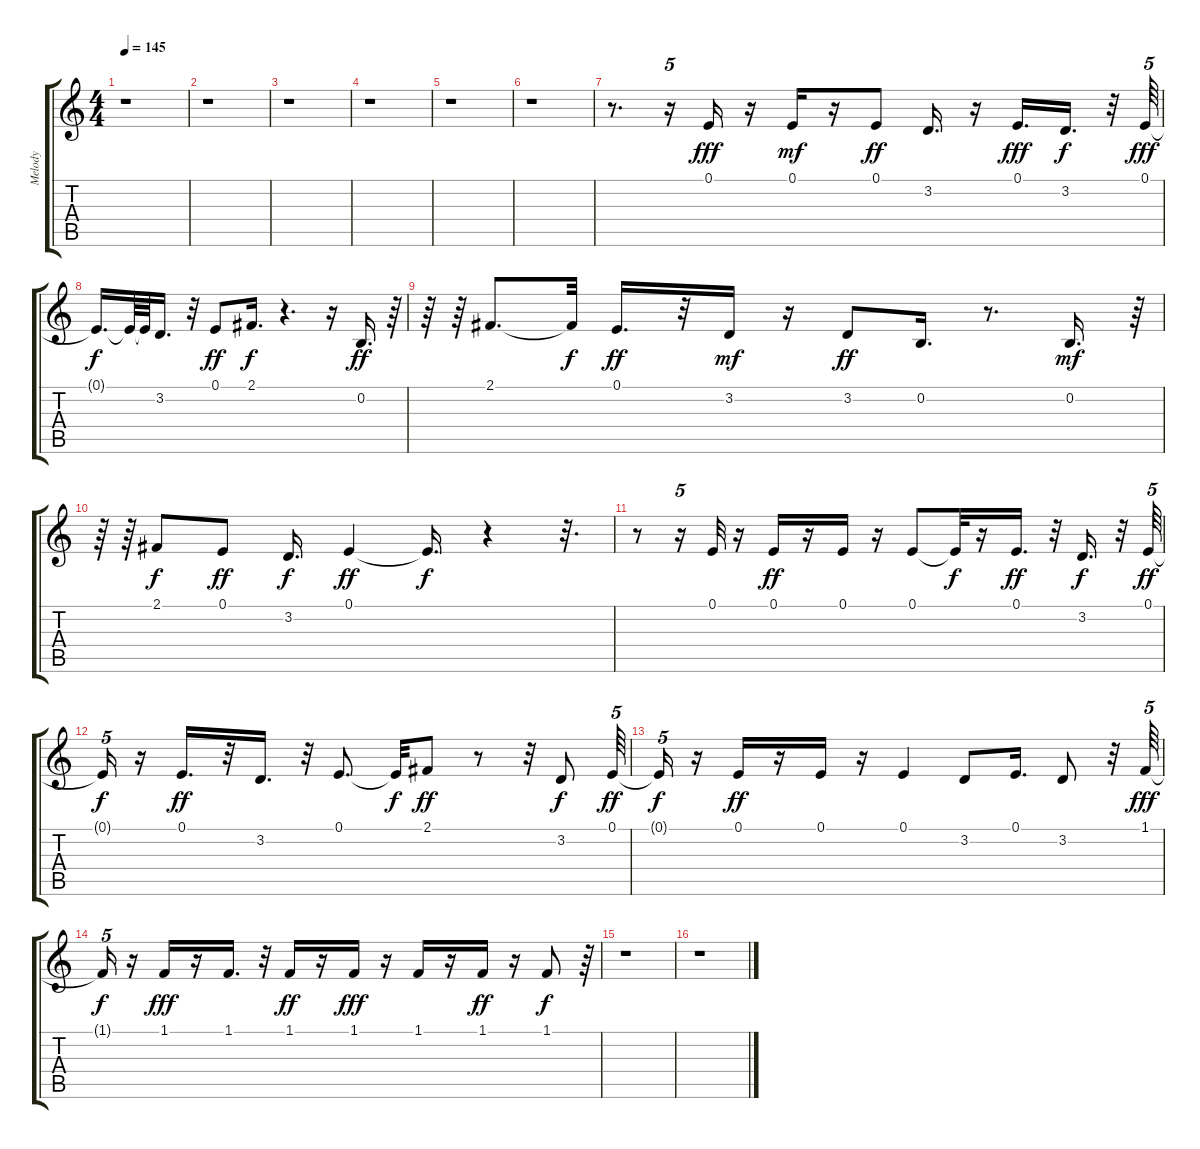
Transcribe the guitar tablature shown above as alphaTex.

\track ("Melody" "Melody") {instrument baritonesax}
\staff {score tabs}
\tuning (E4 B3 G3 D3 A2 E2) {hide}
\ts (4 4)
\tempo 145
\clef g2
\ks c
r.1{dy f} |
r.1 |
r.1 |
r.1 |
r.1 |
r.1 |
r.8{d} r.16{tu (5 4)} 0.1.16{dy fff} r.16 0.1.16{dy mf} r.16 0.1.8{dy ff} 3.2.16{d} r.16 0.1.16{d dy fff} 3.2.16{d dy f} r.32 0.1.64{tu (5 4) dy fff} |
0.1{t}.16{d dy f} 0.1{t}.64 0.1{t}.64 3.2.16{d} r.32 0.1.8{dy ff} 2.1.16{d dy f} r.4{d} r.16 0.2.16{d dy ff} r.64{tu (5 4)} |
r.64 r.64 2.1.8{d} 2.1{t}.32{dy f} 0.1.16{d dy ff} r.32 3.2.16{dy mf} r.16 3.2.8{dy ff} 0.2.16{d} r.8{d} 0.2.16{d dy mf} r.64{tu (5 4)} |
r.64 r.64 2.1.8{dy f} 0.1.8{dy ff} 3.2.16{d dy f} 0.1.4{dy ff} 0.1{t}.16{d dy f} r.4 r.32{d} |
r.8 r.16{tu (5 4)} 0.1.32 r.16 0.1.16{dy ff} r.16 0.1.16 r.16 0.1.8 0.1{t}.32{dy f} r.16 0.1.16{d dy ff} r.32 3.2.16{d dy f} r.32 0.1.64{tu (5 4) dy ff} |
0.1{t}.16{tu (5 4) dy f} r.16 0.1.16{d dy ff} r.32 3.2.16{d} r.32 0.1.8{d} 0.1{t}.32{dy f} 2.1.8{dy ff} r.8 r.32 3.2.8{dy f} 0.1.64{tu (5 4) dy ff} |
0.1{t}.16{tu (5 4) dy f} r.16 0.1.16{dy ff} r.16 0.1.16 r.16 0.1.4 3.2.8 0.1.16{d} 3.2.8 r.32 1.1.64{tu (5 4) dy fff} |
1.1{t}.16{tu (5 4) dy f} r.16 1.1.16{dy fff} r.16 1.1.16{d} r.32 1.1.16{dy ff} r.16 1.1.16{dy fff} r.16 1.1.16 r.16 1.1.16{dy ff} r.16 1.1.8{dy f} r.64{tu (5 4)} |
r.1 |
r.1
